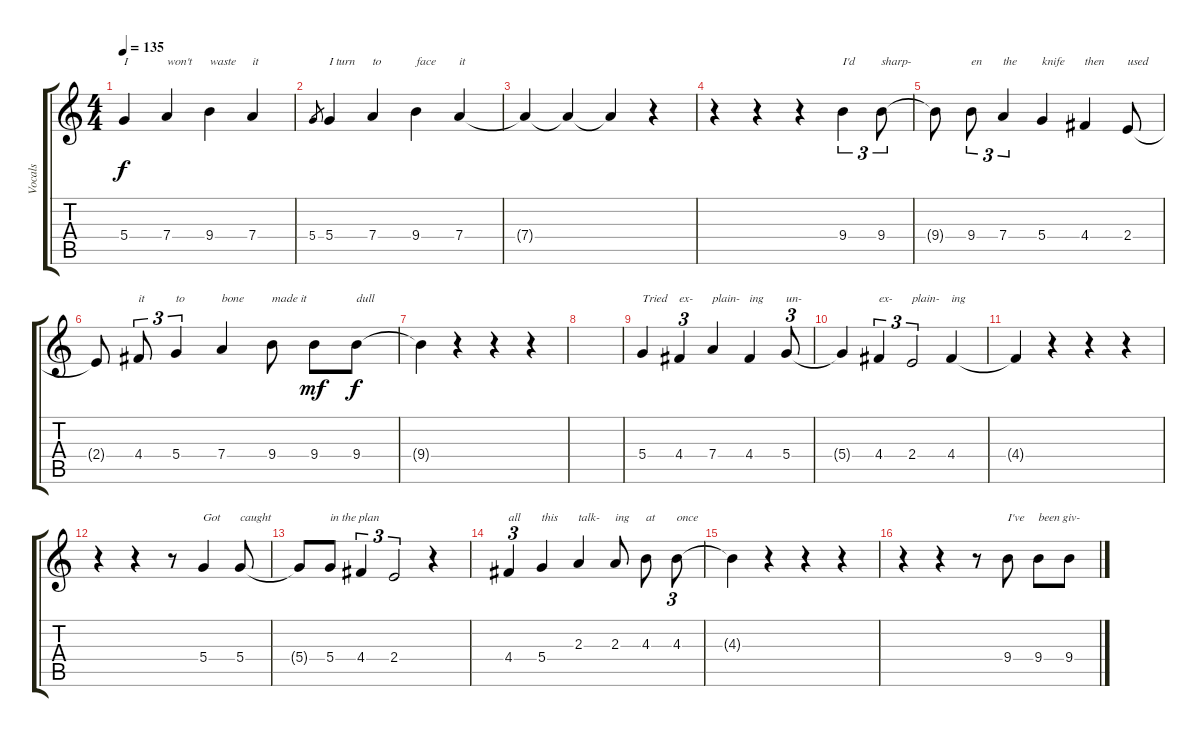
\track ("Vocals" "Vocals") {instrument overdrivenguitar}
\staff {score tabs}
\tuning (E4 B3 G3 D3 A2 E2) {hide}
\ts (4 4)
\tempo 135
\clef g2
\ks c
5.4.4{txt "I" dy f} 7.4.4{txt "won't"} 9.4.4{txt "waste"} 7.4.4{txt "it"} |
5.4.8{gr} 5.4.4{txt "I turn"} 7.4.4{txt "to"} 9.4.4{txt "face"} 7.4.4{txt "it"} |
7.4{t}.4 7.4{t}.4 7.4{t}.4 r.4 |
r.4 r.4 r.4 9.4.4{tu (3 2) txt "I'd"} 9.4.8{tu (3 2) txt "sharp-"} |
9.4{t}.8 9.4.8{tu (3 2) txt "en"} 7.4.4{tu (3 2) txt "the"} 5.4.4{txt "knife"} 4.4.4{txt "then"} 2.4.8{txt "used"} |
2.4{t}.8 4.4.8{tu (3 2) txt "it"} 5.4.4{tu (3 2) txt "to"} 7.4.4{txt "bone"} 9.4.8{txt "made it"} 9.4.8{dy mf} 9.4.8{txt "dull" dy f} |
9.4{t}.4 r.4 r.4 r.4 |
|
5.4.4{txt "Tried"} 4.4.4{tu (3 2) txt "ex-"} 7.4.4{txt "plain-"} 4.4.4{txt "ing"} 5.4.8{tu (3 2) txt "un-"} |
5.4{t}.4 4.4.4{tu (3 2) txt "ex-"} 2.4.2{tu (3 2) txt "plain-"} 4.4.4{txt "ing"} |
4.4{t}.4 r.4 r.4 r.4 |
r.4 r.4 r.8 5.4.4{txt "Got"} 5.4.8{txt "caught"} |
5.4{t}.8 5.4.8{txt "in the plan"} 4.4.4{tu (3 2)} 2.4.2{tu (3 2)} r.4 |
4.4.4{tu (3 2) txt "all"} 5.4.4{txt "this"} 2.3.4{txt "talk-"} 2.3.8{txt "ing"} 4.3.8{txt "at"} 4.3.8{tu (3 2) txt "once"} |
4.3{t}.4 r.4 r.4 r.4 |
r.4 r.4 r.8 9.4.8{txt "I've"} 9.4.8{txt "been giv-"} 9.4.8
